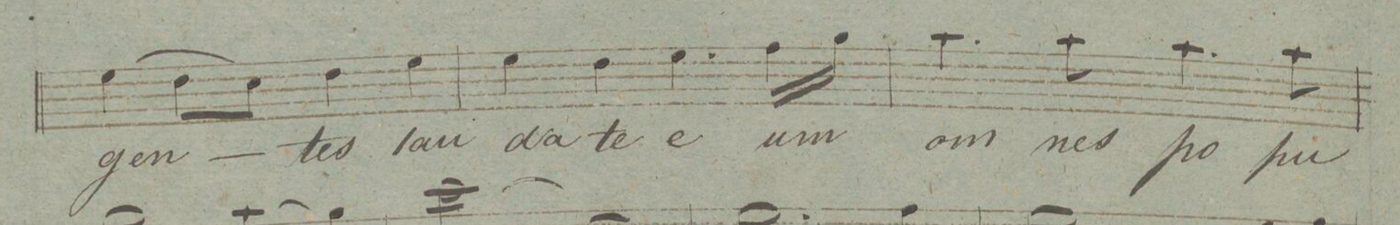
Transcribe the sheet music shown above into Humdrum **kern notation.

**kern	**text	**dynam
*I"Alto.	*	*
*clefC3	*	*
*k[b-]	*	*
*met(c|)	*	*
*M2/2	*	*
(4f\	gen-	.
8e\L	.	.
8d\J)	.	.
4e\	-tes	.
4f\	lau-	.
=10	=10	=10
4f\	-da-	.
4e\	-te	.
4.f\	e-	.
16g\LL	-um	.
16a\JJ	.	.
=11	=11	=11
4.b-\	om-	.
8b-\	-nes	.
4.b-\	po-	.
8b-\	-pu-	.
=12	=12	=12
*-	*-	*-
